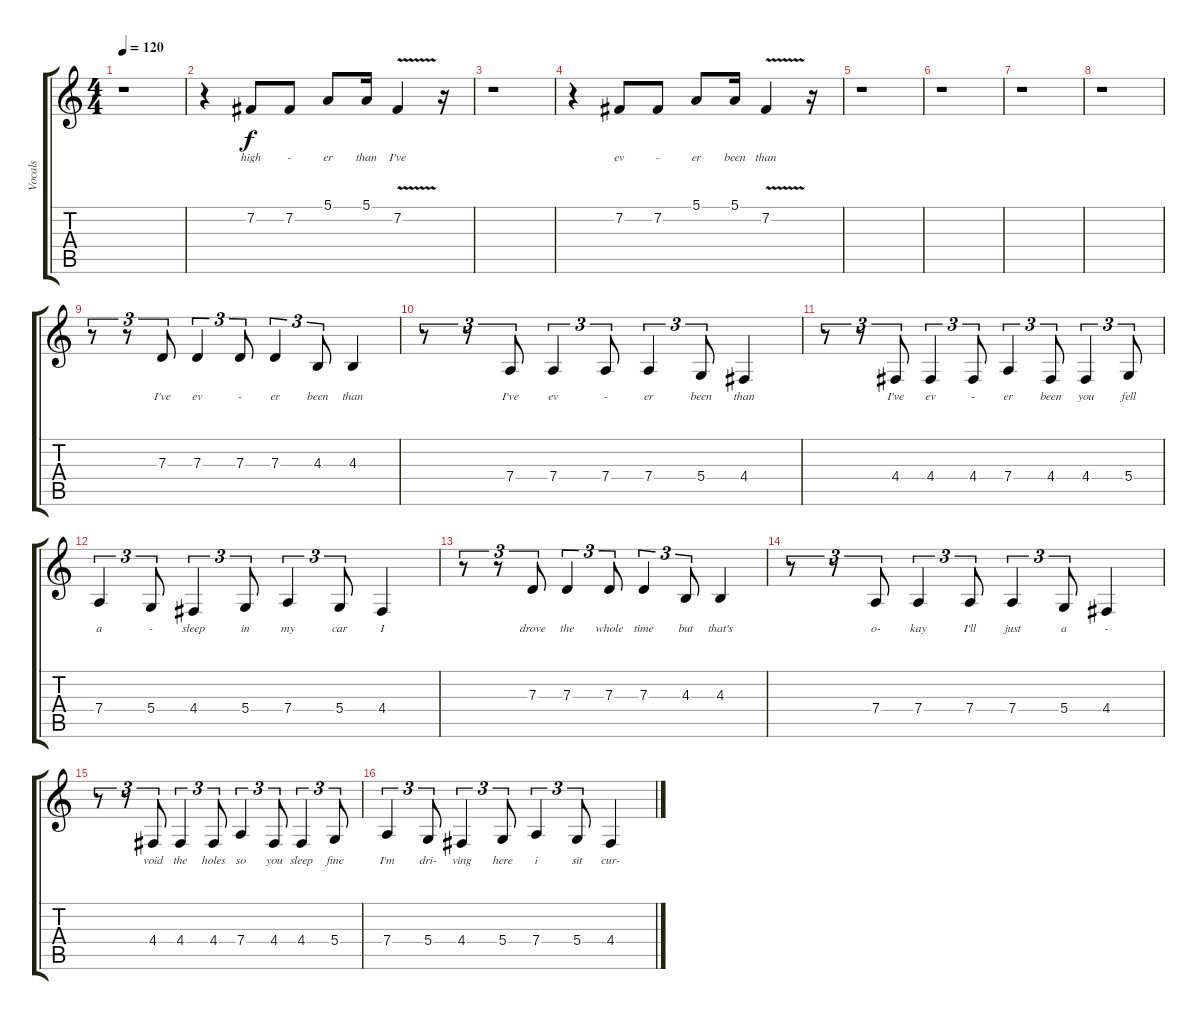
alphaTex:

\track ("Vocals" "Vocals") {instrument oboe}
\staff {score tabs}
\tuning (E4 B3 G3 D3 A2 D2) {hide}
\ts (4 4)
\tempo 120
\clef g2
\ks c
r.1{dy f} |
r.4 7.2.8{lyrics (0 "high") lyrics (1 "") lyrics (2 "") lyrics (3 "") lyrics (4 "")} 7.2.8{lyrics (0 "-") lyrics (1 "") lyrics (2 "") lyrics (3 "") lyrics (4 "")} 5.1.8{lyrics (0 "er") lyrics (1 "") lyrics (2 "") lyrics (3 "") lyrics (4 "")} 5.1.16{lyrics (0 "than") lyrics (1 "") lyrics (2 "") lyrics (3 "") lyrics (4 "")} 7.2{v}.4{lyrics (0 "I've") lyrics (1 "") lyrics (2 "") lyrics (3 "") lyrics (4 "")} r.16 |
r.1 |
r.4 7.2.8{lyrics (0 "ev") lyrics (1 "") lyrics (2 "") lyrics (3 "") lyrics (4 "")} 7.2.8{lyrics (0 "-") lyrics (1 "") lyrics (2 "") lyrics (3 "") lyrics (4 "")} 5.1.8{lyrics (0 "er") lyrics (1 "") lyrics (2 "") lyrics (3 "") lyrics (4 "")} 5.1.16{lyrics (0 "been") lyrics (1 "") lyrics (2 "") lyrics (3 "") lyrics (4 "")} 7.2{v}.4{lyrics (0 "than") lyrics (1 "") lyrics (2 "") lyrics (3 "") lyrics (4 "")} r.16 |
r.1 |
r.1 |
r.1 |
r.1 |
r.8{tu (3 2)} r.8{tu (3 2)} 7.3.8{tu (3 2) lyrics (0 "I've") lyrics (1 "") lyrics (2 "") lyrics (3 "") lyrics (4 "")} 7.3.4{tu (3 2) lyrics (0 "ev") lyrics (1 "") lyrics (2 "") lyrics (3 "") lyrics (4 "")} 7.3.8{tu (3 2) lyrics (0 "-") lyrics (1 "") lyrics (2 "") lyrics (3 "") lyrics (4 "")} 7.3.4{tu (3 2) lyrics (0 "er") lyrics (1 "") lyrics (2 "") lyrics (3 "") lyrics (4 "")} 4.3.8{tu (3 2) lyrics (0 "been") lyrics (1 "") lyrics (2 "") lyrics (3 "") lyrics (4 "")} 4.3.4{lyrics (0 "than") lyrics (1 "") lyrics (2 "") lyrics (3 "") lyrics (4 "")} |
r.8{tu (3 2)} r.8{tu (3 2)} 7.4.8{tu (3 2) lyrics (0 "I've") lyrics (1 "") lyrics (2 "") lyrics (3 "") lyrics (4 "")} 7.4.4{tu (3 2) lyrics (0 "ev") lyrics (1 "") lyrics (2 "") lyrics (3 "") lyrics (4 "")} 7.4.8{tu (3 2) lyrics (0 "-") lyrics (1 "") lyrics (2 "") lyrics (3 "") lyrics (4 "")} 7.4.4{tu (3 2) lyrics (0 "er") lyrics (1 "") lyrics (2 "") lyrics (3 "") lyrics (4 "")} 5.4.8{tu (3 2) lyrics (0 "been") lyrics (1 "") lyrics (2 "") lyrics (3 "") lyrics (4 "")} 4.4.4{lyrics (0 "than") lyrics (1 "") lyrics (2 "") lyrics (3 "") lyrics (4 "")} |
r.8{tu (3 2)} r.8{tu (3 2)} 4.4.8{tu (3 2) lyrics (0 "I've") lyrics (1 "") lyrics (2 "") lyrics (3 "") lyrics (4 "")} 4.4.4{tu (3 2) lyrics (0 "ev") lyrics (1 "") lyrics (2 "") lyrics (3 "") lyrics (4 "")} 4.4.8{tu (3 2) lyrics (0 "-") lyrics (1 "") lyrics (2 "") lyrics (3 "") lyrics (4 "")} 7.4.4{tu (3 2) lyrics (0 "er") lyrics (1 "") lyrics (2 "") lyrics (3 "") lyrics (4 "")} 4.4.8{tu (3 2) lyrics (0 "been") lyrics (1 "") lyrics (2 "") lyrics (3 "") lyrics (4 "")} 4.4.4{tu (3 2) lyrics (0 "you") lyrics (1 "") lyrics (2 "") lyrics (3 "") lyrics (4 "")} 5.4.8{tu (3 2) lyrics (0 "fell") lyrics (1 "") lyrics (2 "") lyrics (3 "") lyrics (4 "")} |
7.4.4{tu (3 2) lyrics (0 "a") lyrics (1 "") lyrics (2 "") lyrics (3 "") lyrics (4 "")} 5.4.8{tu (3 2) lyrics (0 "-") lyrics (1 "") lyrics (2 "") lyrics (3 "") lyrics (4 "")} 4.4.4{tu (3 2) lyrics (0 "sleep") lyrics (1 "") lyrics (2 "") lyrics (3 "") lyrics (4 "")} 5.4.8{tu (3 2) lyrics (0 "in") lyrics (1 "") lyrics (2 "") lyrics (3 "") lyrics (4 "")} 7.4.4{tu (3 2) lyrics (0 "my") lyrics (1 "") lyrics (2 "") lyrics (3 "") lyrics (4 "")} 5.4.8{tu (3 2) lyrics (0 "car") lyrics (1 "") lyrics (2 "") lyrics (3 "") lyrics (4 "")} 4.4.4{lyrics (0 "I") lyrics (1 "") lyrics (2 "") lyrics (3 "") lyrics (4 "")} |
r.8{tu (3 2)} r.8{tu (3 2)} 7.3.8{tu (3 2) lyrics (0 "drove") lyrics (1 "") lyrics (2 "") lyrics (3 "") lyrics (4 "")} 7.3.4{tu (3 2) lyrics (0 "the") lyrics (1 "") lyrics (2 "") lyrics (3 "") lyrics (4 "")} 7.3.8{tu (3 2) lyrics (0 "whole") lyrics (1 "") lyrics (2 "") lyrics (3 "") lyrics (4 "")} 7.3.4{tu (3 2) lyrics (0 "time") lyrics (1 "") lyrics (2 "") lyrics (3 "") lyrics (4 "")} 4.3.8{tu (3 2) lyrics (0 "but") lyrics (1 "") lyrics (2 "") lyrics (3 "") lyrics (4 "")} 4.3.4{lyrics (0 "that's") lyrics (1 "") lyrics (2 "") lyrics (3 "") lyrics (4 "")} |
r.8{tu (3 2)} r.8{tu (3 2)} 7.4.8{tu (3 2) lyrics (0 "o-") lyrics (1 "") lyrics (2 "") lyrics (3 "") lyrics (4 "")} 7.4.4{tu (3 2) lyrics (0 "kay") lyrics (1 "") lyrics (2 "") lyrics (3 "") lyrics (4 "")} 7.4.8{tu (3 2) lyrics (0 "I'll") lyrics (1 "") lyrics (2 "") lyrics (3 "") lyrics (4 "")} 7.4.4{tu (3 2) lyrics (0 "just") lyrics (1 "") lyrics (2 "") lyrics (3 "") lyrics (4 "")} 5.4.8{tu (3 2) lyrics (0 "a") lyrics (1 "") lyrics (2 "") lyrics (3 "") lyrics (4 "")} 4.4.4{lyrics (0 "-") lyrics (1 "") lyrics (2 "") lyrics (3 "") lyrics (4 "")} |
r.8{tu (3 2)} r.8{tu (3 2)} 4.4.8{tu (3 2) lyrics (0 "void") lyrics (1 "") lyrics (2 "") lyrics (3 "") lyrics (4 "")} 4.4.4{tu (3 2) lyrics (0 "the") lyrics (1 "") lyrics (2 "") lyrics (3 "") lyrics (4 "")} 4.4.8{tu (3 2) lyrics (0 "holes") lyrics (1 "") lyrics (2 "") lyrics (3 "") lyrics (4 "")} 7.4.4{tu (3 2) lyrics (0 "so") lyrics (1 "") lyrics (2 "") lyrics (3 "") lyrics (4 "")} 4.4.8{tu (3 2) lyrics (0 "you") lyrics (1 "") lyrics (2 "") lyrics (3 "") lyrics (4 "")} 4.4.4{tu (3 2) lyrics (0 "sleep") lyrics (1 "") lyrics (2 "") lyrics (3 "") lyrics (4 "")} 5.4.8{tu (3 2) lyrics (0 "fine") lyrics (1 "") lyrics (2 "") lyrics (3 "") lyrics (4 "")} |
7.4.4{tu (3 2) lyrics (0 "I'm") lyrics (1 "") lyrics (2 "") lyrics (3 "") lyrics (4 "")} 5.4.8{tu (3 2) lyrics (0 "dri-") lyrics (1 "") lyrics (2 "") lyrics (3 "") lyrics (4 "")} 4.4.4{tu (3 2) lyrics (0 "ving") lyrics (1 "") lyrics (2 "") lyrics (3 "") lyrics (4 "")} 5.4.8{tu (3 2) lyrics (0 "here") lyrics (1 "") lyrics (2 "") lyrics (3 "") lyrics (4 "")} 7.4.4{tu (3 2) lyrics (0 "i") lyrics (1 "") lyrics (2 "") lyrics (3 "") lyrics (4 "")} 5.4.8{tu (3 2) lyrics (0 "sit") lyrics (1 "") lyrics (2 "") lyrics (3 "") lyrics (4 "")} 4.4.4{lyrics (0 "cur-") lyrics (1 "") lyrics (2 "") lyrics (3 "") lyrics (4 "")}
